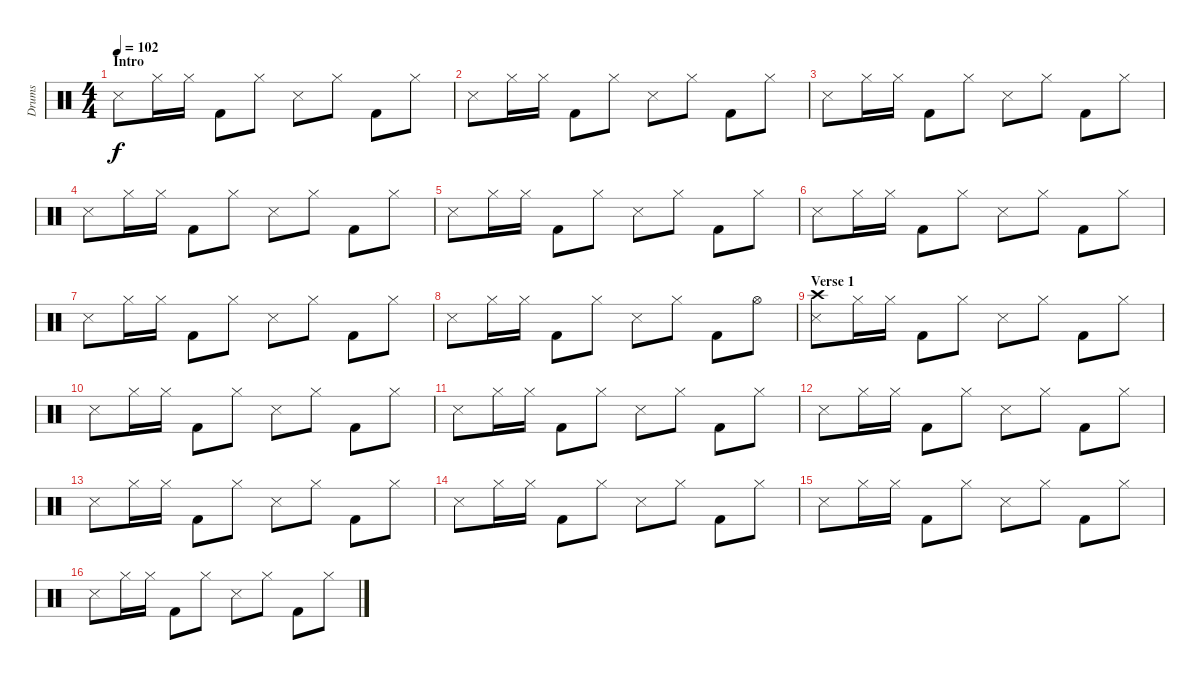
\track ("Drums" "Drums") {instrument percussion}
\staff {score}
\articulation defaults
\ts (4 4)
\section ("" "Intro")
\tempo 102
\clef neutral
\ks c "Snare (side stick) 3".8{dy f} "Hi-Hat (closed)".16 "Hi-Hat (closed)".16 "Kick (hit) 2".8 "Hi-Hat (closed)".8 "Snare (side stick) 3".8 "Hi-Hat (closed)".8 "Kick (hit) 2".8 "Hi-Hat (closed)".8
|
"Snare (side stick) 3".8 "Hi-Hat (closed)".16 "Hi-Hat (closed)".16 "Kick (hit) 2".8 "Hi-Hat (closed)".8 "Snare (side stick) 3".8 "Hi-Hat (closed)".8 "Kick (hit) 2".8 "Hi-Hat (closed)".8 |
"Snare (side stick) 3".8 "Hi-Hat (closed)".16 "Hi-Hat (closed)".16 "Kick (hit) 2".8 "Hi-Hat (closed)".8 "Snare (side stick) 3".8 "Hi-Hat (closed)".8 "Kick (hit) 2".8 "Hi-Hat (closed)".8 |
"Snare (side stick) 3".8 "Hi-Hat (closed)".16 "Hi-Hat (closed)".16 "Kick (hit) 2".8 "Hi-Hat (closed)".8 "Snare (side stick) 3".8 "Hi-Hat (closed)".8 "Kick (hit) 2".8 "Hi-Hat (closed)".8 |
"Snare (side stick) 3".8 "Hi-Hat (closed)".16 "Hi-Hat (closed)".16 "Kick (hit) 2".8 "Hi-Hat (closed)".8 "Snare (side stick) 3".8 "Hi-Hat (closed)".8 "Kick (hit) 2".8 "Hi-Hat (closed)".8 |
"Snare (side stick) 3".8 "Hi-Hat (closed)".16 "Hi-Hat (closed)".16 "Kick (hit) 2".8 "Hi-Hat (closed)".8 "Snare (side stick) 3".8 "Hi-Hat (closed)".8 "Kick (hit) 2".8 "Hi-Hat (closed)".8 |
"Snare (side stick) 3".8 "Hi-Hat (closed)".16 "Hi-Hat (closed)".16 "Kick (hit) 2".8 "Hi-Hat (closed)".8 "Snare (side stick) 3".8 "Hi-Hat (closed)".8 "Kick (hit) 2".8 "Hi-Hat (closed)".8 |
"Snare (side stick) 3".8 "Hi-Hat (closed)".16 "Hi-Hat (closed)".16 "Kick (hit) 2".8 "Hi-Hat (closed)".8 "Snare (side stick) 3".8 "Hi-Hat (closed)".8 "Kick (hit) 2".8 "Hi-Hat (open)".8 |
\section ("" "Verse 1")
("Crash high (hit)" "Snare (side stick) 3").8 "Hi-Hat (closed)".16 "Hi-Hat (closed)".16 "Kick (hit) 2".8 "Hi-Hat (closed)".8 "Snare (side stick) 3".8 "Hi-Hat (closed)".8 "Kick (hit) 2".8 "Hi-Hat (closed)".8 |
"Snare (side stick) 3".8 "Hi-Hat (closed)".16 "Hi-Hat (closed)".16 "Kick (hit) 2".8 "Hi-Hat (closed)".8 "Snare (side stick) 3".8 "Hi-Hat (closed)".8 "Kick (hit) 2".8 "Hi-Hat (closed)".8 |
"Snare (side stick) 3".8 "Hi-Hat (closed)".16 "Hi-Hat (closed)".16 "Kick (hit) 2".8 "Hi-Hat (closed)".8 "Snare (side stick) 3".8 "Hi-Hat (closed)".8 "Kick (hit) 2".8 "Hi-Hat (closed)".8 |
"Snare (side stick) 3".8 "Hi-Hat (closed)".16 "Hi-Hat (closed)".16 "Kick (hit) 2".8 "Hi-Hat (closed)".8 "Snare (side stick) 3".8 "Hi-Hat (closed)".8 "Kick (hit) 2".8 "Hi-Hat (closed)".8 |
"Snare (side stick) 3".8 "Hi-Hat (closed)".16 "Hi-Hat (closed)".16 "Kick (hit) 2".8 "Hi-Hat (closed)".8 "Snare (side stick) 3".8 "Hi-Hat (closed)".8 "Kick (hit) 2".8 "Hi-Hat (closed)".8 |
"Snare (side stick) 3".8 "Hi-Hat (closed)".16 "Hi-Hat (closed)".16 "Kick (hit) 2".8 "Hi-Hat (closed)".8 "Snare (side stick) 3".8 "Hi-Hat (closed)".8 "Kick (hit) 2".8 "Hi-Hat (closed)".8 |
"Snare (side stick) 3".8 "Hi-Hat (closed)".16 "Hi-Hat (closed)".16 "Kick (hit) 2".8 "Hi-Hat (closed)".8 "Snare (side stick) 3".8 "Hi-Hat (closed)".8 "Kick (hit) 2".8 "Hi-Hat (closed)".8 |
"Snare (side stick) 3".8 "Hi-Hat (closed)".16 "Hi-Hat (closed)".16 "Kick (hit) 2".8 "Hi-Hat (closed)".8 "Snare (side stick) 3".8 "Hi-Hat (closed)".8 "Kick (hit) 2".8 "Hi-Hat (closed)".8
